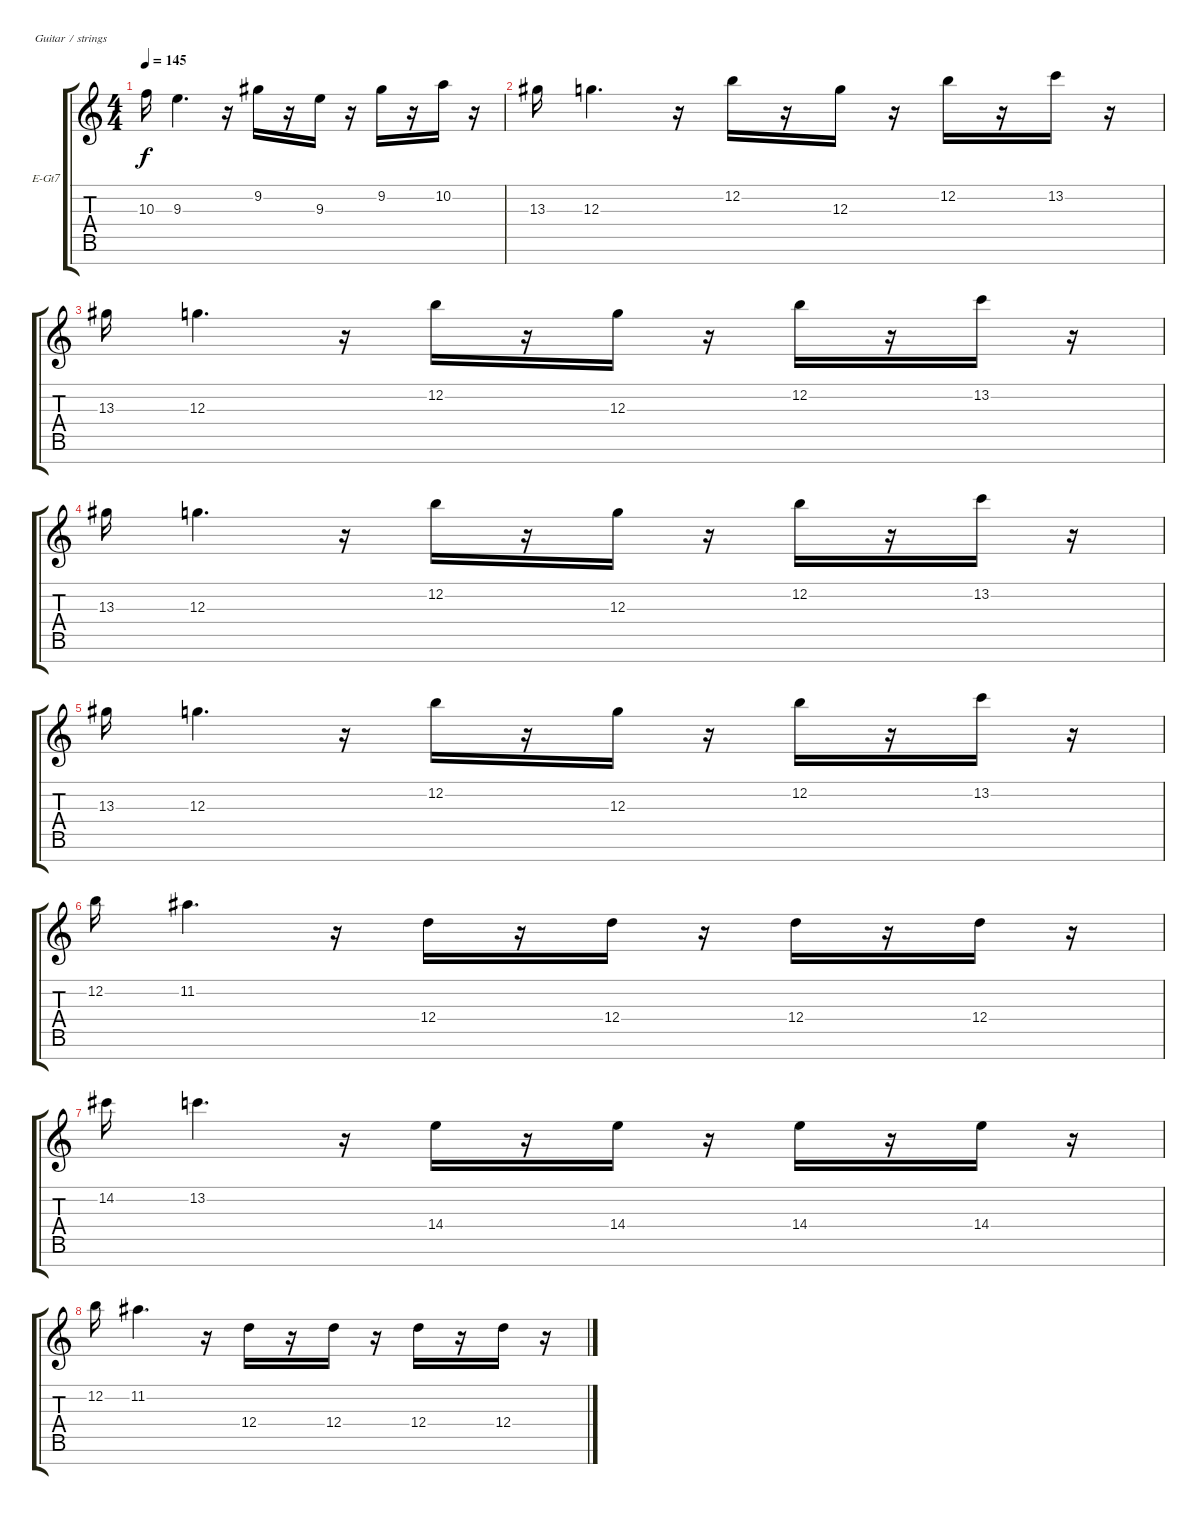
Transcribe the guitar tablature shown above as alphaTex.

\defaultSystemsLayout 4
\bracketExtendMode groupsimilarinstruments
\firstSystemTrackNameOrientation horizontal
\otherSystemsTrackNameOrientation horizontal
\track ("Electric Guitar" "E-Gt7") {instrument overdrivenguitar}
\staff {score tabs}
\tuning (E4 B3 G3 D3 A2 E2 B1)
\ts (4 4)
\tempo 145
\clef g2
\ks c
10.3.16{dy f} 9.3.4{d} r.16 9.2.16 r.16 9.3.16 r.16 9.2.16 r.16 10.2.16 r.16 |
13.3.16 12.3.4{d} r.16 12.2.16 r.16 12.3.16 r.16 12.2.16 r.16 13.2.16 r.16 |
13.3.16 12.3.4{d} r.16 12.2.16 r.16 12.3.16 r.16 12.2.16 r.16 13.2.16 r.16 |
13.3.16 12.3.4{d} r.16 12.2.16 r.16 12.3.16 r.16 12.2.16 r.16 13.2.16 r.16 |
13.3.16 12.3.4{d} r.16 12.2.16 r.16 12.3.16 r.16 12.2.16 r.16 13.2.16 r.16 |
12.2.16 11.2.4{d} r.16 12.4.16 r.16 12.4.16 r.16 12.4.16 r.16 12.4.16 r.16 |
14.2.16 13.2.4{d} r.16 14.4.16 r.16 14.4.16 r.16 14.4.16 r.16 14.4.16 r.16 |
12.2.16 11.2.4{d} r.16 12.4.16 r.16 12.4.16 r.16 12.4.16 r.16 12.4.16 r.16
